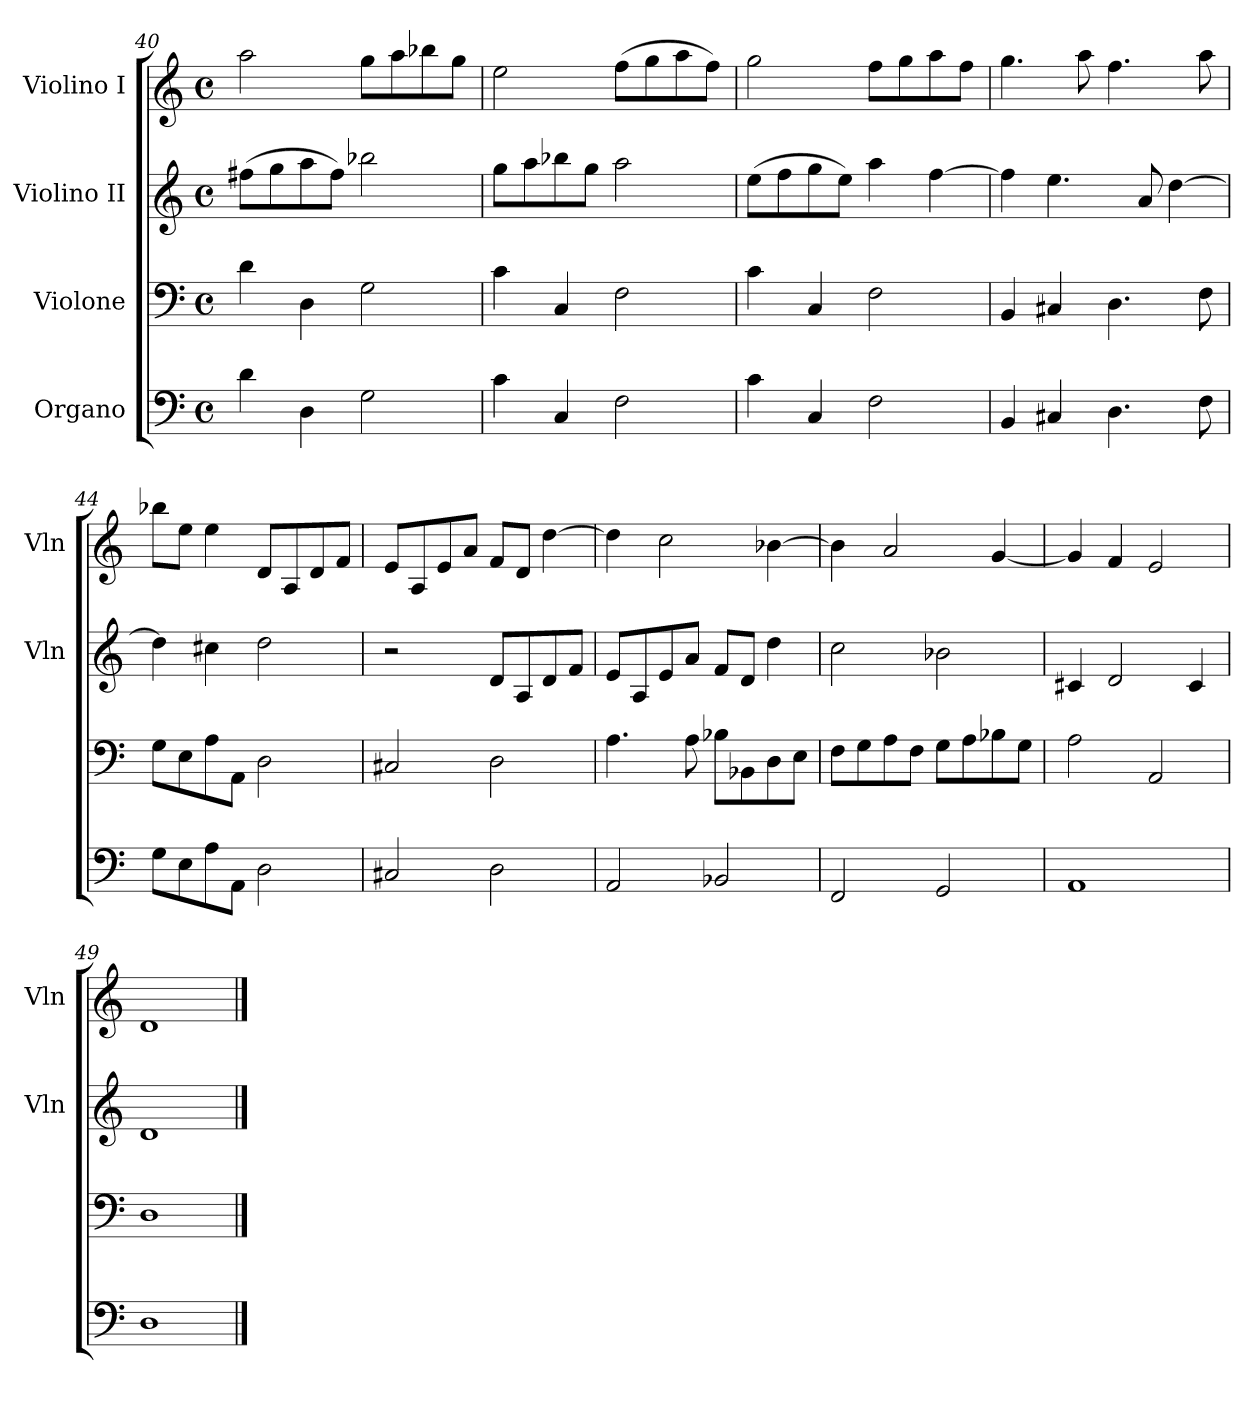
**kern	**kern	**kern	**kern
*part4	*part3	*part2	*part1
*staff4	*staff3	*staff2	*staff1
*I"Organo	*I"Violone	*I"Violino II	*I"Violino I
*	*	*I'Vln	*I'Vln
*clefF4	*clefF4	*clefG2	*clefG2
*k[]	*k[]	*k[]	*k[]
*M4/4	*M4/4	*M4/4	*M4/4
*met(c)	*met(c)	*met(c)	*met(c)
=40	=40	=40	=40
4d	4d	(8ff#XL	2aa
.	.	8gg	.
4D	4D	8aa	.
.	.	8ff#J)	.
2G	2G	2bb-X	8ggL
.	.	.	8aa
.	.	.	8bb-X
.	.	.	8ggJ
=41	=41	=41	=41
4c	4c	8ggL	2ee
.	.	8aa	.
4C	4C	8bb-X	.
.	.	8ggJ	.
2F	2F	2aa	(8ffL
.	.	.	8gg
.	.	.	8aa
.	.	.	8ffJ)
=42	=42	=42	=42
4c	4c	(8eeL	2gg
.	.	8ff	.
4C	4C	8gg	.
.	.	8eeJ)	.
2F	2F	4aa	8ffL
.	.	.	8gg
.	.	[4ff	8aa
.	.	.	8ffJ
=43	=43	=43	=43
4BB	4BB	4ff]	4.gg
4C#X	4C#X	4.ee	.
.	.	.	8aa
4.D	4.D	.	4.ff
.	.	8a	.
.	.	[4dd	.
8F	8F	.	8aa
=44	=44	=44	=44
8GL	8GL	4dd]	8bb-XL
8E	8E	.	8eeJ
8A	8A	4cc#X	4ee
8AAJ	8AAJ	.	.
2D	2D	2dd	8dL
.	.	.	8A
.	.	.	8d
.	.	.	8fJ
=45	=45	=45	=45
2C#X	2C#X	2r	8eL
.	.	.	8A
.	.	.	8e
.	.	.	8aJ
2D	2D	8dL	8fL
.	.	8A	8dJ
.	.	8d	[4dd
.	.	8fJ	.
=46	=46	=46	=46
2AA	4.A	8eL	4dd]
.	.	8A	.
.	.	8e	2cc
.	8A	8aJ	.
2BB-X	8B-XL	8fL	.
.	8BB-X	8dJ	.
.	8D	4dd	[4b-X
.	8EJ	.	.
=47	=47	=47	=47
2FF	8FL	2cc	4b-]
.	8G	.	.
.	8A	.	2a
.	8FJ	.	.
2GG	8GL	2b-X	.
.	8A	.	.
.	8B-X	.	[4g
.	8GJ	.	.
=48	=48	=48	=48
1AA	2A	4c#X	4g]
.	.	2d	4f
.	2AA	.	2e
.	.	4c#	.
=49	=49	=49	=49
1D	1D	1d	1d
==	==	==	==
*-	*-	*-	*-
